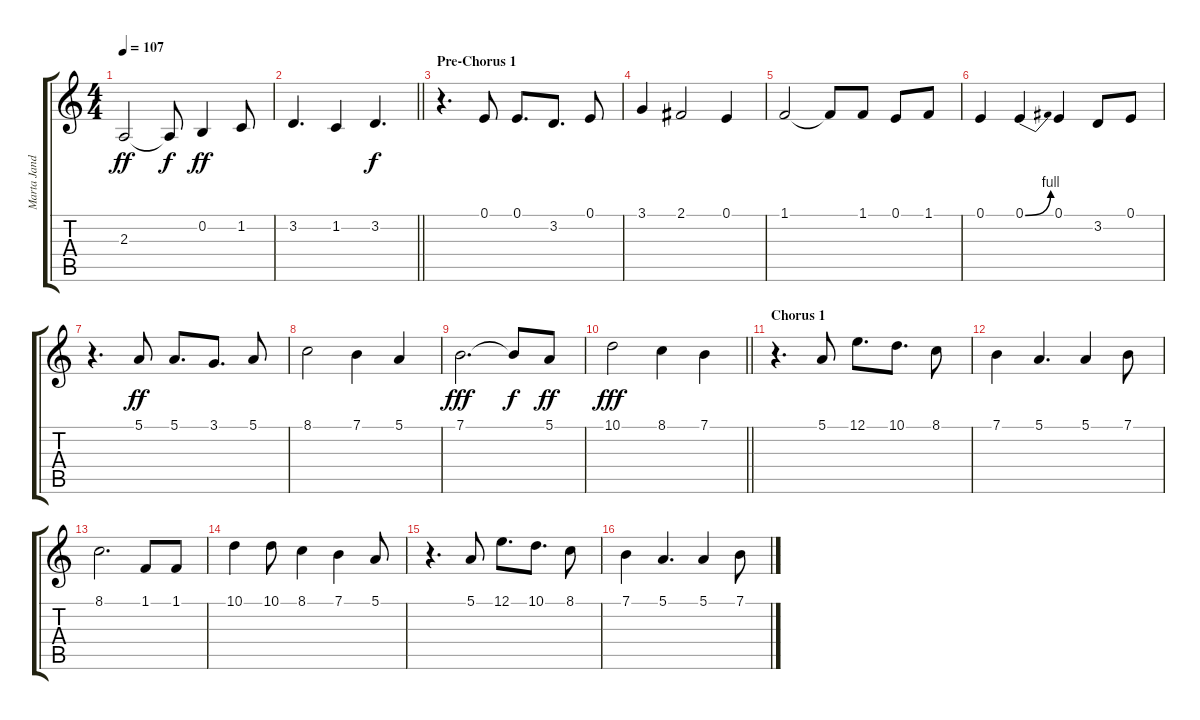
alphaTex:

\track ("Marta Jandova" "Marta Jand") {instrument altosax}
\staff {score tabs}
\tuning (E4 B3 G3 D3 A2 E2) {hide}
\ts (4 4)
\tempo 107
\clef g2
\ks c
2.3.2{dy ff} 2.3{t}.8{dy f} 0.2.4{dy ff} 1.2.8 |
\barLineRight lightlight
3.2.4{d} 1.2.4 3.2.4{d dy f} |
\section ("" "Pre-Chorus 1")
r.4{d} 0.1.8 0.1.8{d} 3.2.8{d} 0.1.8 |
3.1.4 2.1.2 0.1.4 |
1.1.2 1.1{t}.8 1.1.8 0.1.8 1.1.8 |
0.1.4 0.1{be (bend 0 0 60 4)}.4 0.1.4 3.2.8 0.1.8 |
r.4{d} 5.1.8{dy ff} 5.1.8{d} 3.1.8{d} 5.1.8 |
8.1.2 7.1.4 5.1.4 |
7.1.2{d dy fff} 7.1{t}.8{dy f} 5.1.8{dy ff} |
\barLineRight lightlight
10.1.2{dy fff} 8.1.4 7.1.4 |
\section ("" "Chorus 1")
r.4{d} 5.1.8 12.1.8{d} 10.1.8{d} 8.1.8 |
7.1.4 5.1.4{d} 5.1.4 7.1.8 |
8.1.2{d} 1.1.8 1.1.8 |
10.1.4 10.1.8 8.1.4 7.1.4 5.1.8 |
r.4{d} 5.1.8 12.1.8{d} 10.1.8{d} 8.1.8 |
7.1.4 5.1.4{d} 5.1.4 7.1.8
